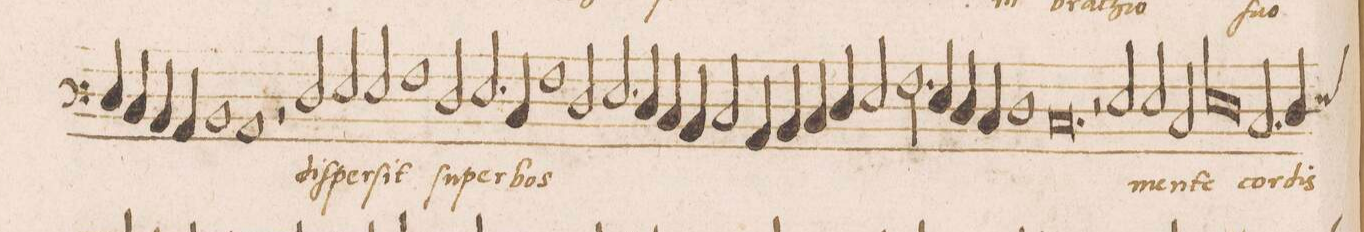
**kern	**text
*I"BASVS	*
*clefF3	*
*k[]	*
*met(C|)	*
*M2/1	*
4F/	.
4E/	.
4D/	.
4C/	.
1D	.
=92	=92
1C	.
2r	.
2F/	di-
=93	=93
2G/	-ſper-
2G/	.
1A	-sit
=94	=94
2F/	ſu-
2.G/	-per-
4E/	-bos
1A	.
=95	=95
2F/	.
2.G/	.
4F/	.
=96	=96
4E/	.
4D/	.
2E/	.
4C/	.
4D/	.
4E/	.
4F/	.
=97	=97
2G/	.
2.A\	.
4G/	.
4F/	.
4E/	.
=98	=98
1F	.
0.E	.
=99	=99
=100	=100
2r	.
2G/	men-
2G/	-te
2E/	.
=101	=101
*lig	*
1G	.
1F	.
*Xlig	*
=102	=102
2.E/	cor-
*custos:G	*
4F/	-dis
*-	*-
